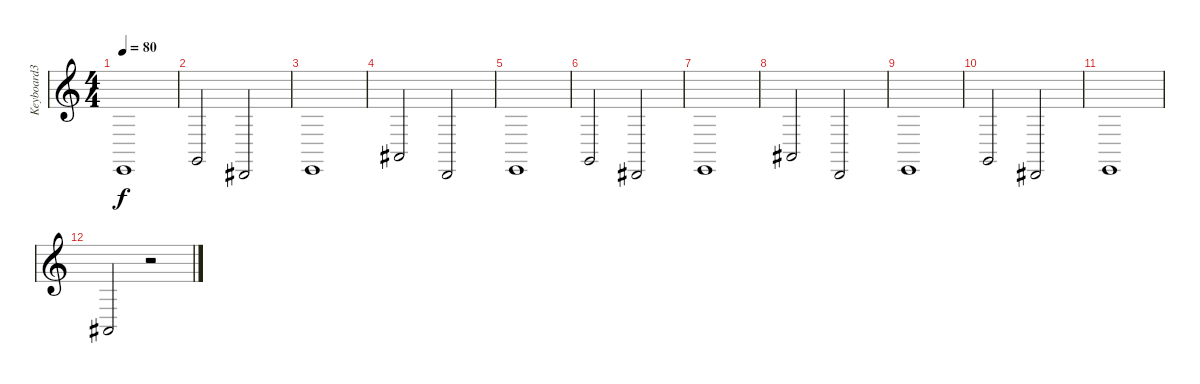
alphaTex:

\track ("Keyboard3" "Keyboard3") {instrument lead2sawtooth}
\staff {score}
\tuning (E4 B3 G3 D3 A2 C2) {hide}
\ts (4 4)
\tempo 80
\clef g2
\ks c
4.6.1{dy f} |
7.6.2 3.6.2 |
4.6.1 |
1.5.2 2.6.2 |
4.6.1 |
7.6.2 3.6.2 |
4.6.1 |
1.5.2 2.6.2 |
4.6.1 |
7.6.2 3.6.2 |
4.6.1 |
1.5.2 r.2
